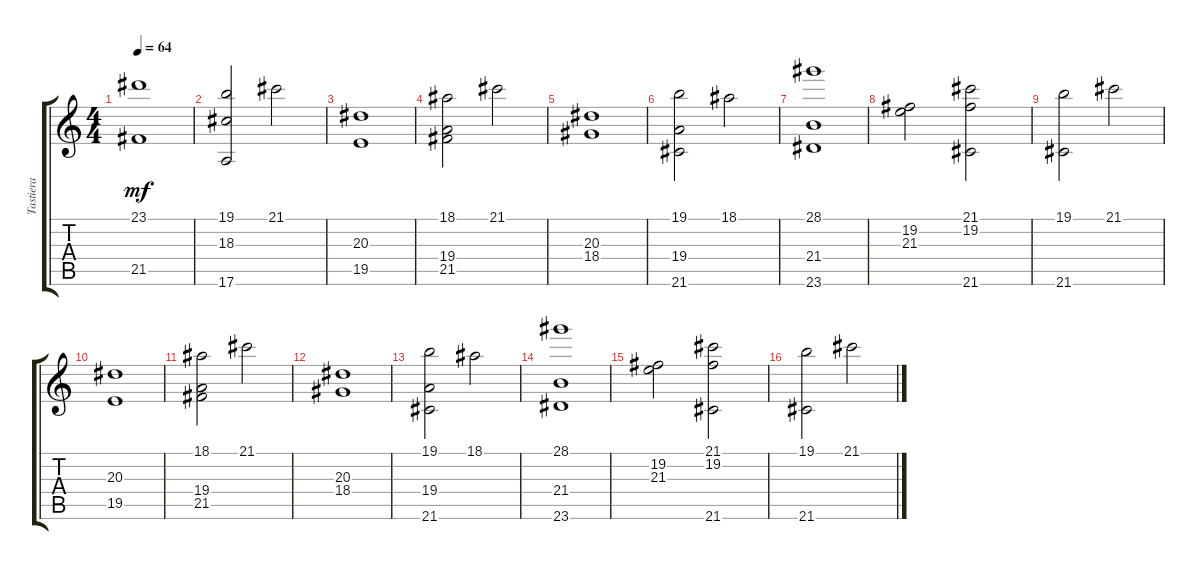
\track ("Tastiera" "Tastiera") {instrument stringensemble2}
\staff {score tabs}
\tuning (E4 B3 G3 D3 A2 E2) {hide}
\ts (4 4)
\tempo 64
\clef g2
\ks c
(23.1 21.5).1{dy mf} |
(19.1 18.3 17.6).2 21.1.2 |
(20.3 19.5).1 |
(18.1 19.4 21.5).2 21.1.2 |
(20.3 18.4).1 |
(19.1 19.4 21.6).2 18.1.2 |
(28.1 21.4 23.6).1 |
(19.2 21.3).2 (21.1 19.2 21.6).2 |
(19.1 21.6).2 21.1.2 |
(20.3 19.5).1 |
(18.1 19.4 21.5).2 21.1.2 |
(20.3 18.4).1 |
(19.1 19.4 21.6).2 18.1.2 |
(28.1 21.4 23.6).1 |
(19.2 21.3).2 (21.1 19.2 21.6).2{volume 9} |
(19.1 21.6).2{volume 8} 21.1.2{volume 7}
